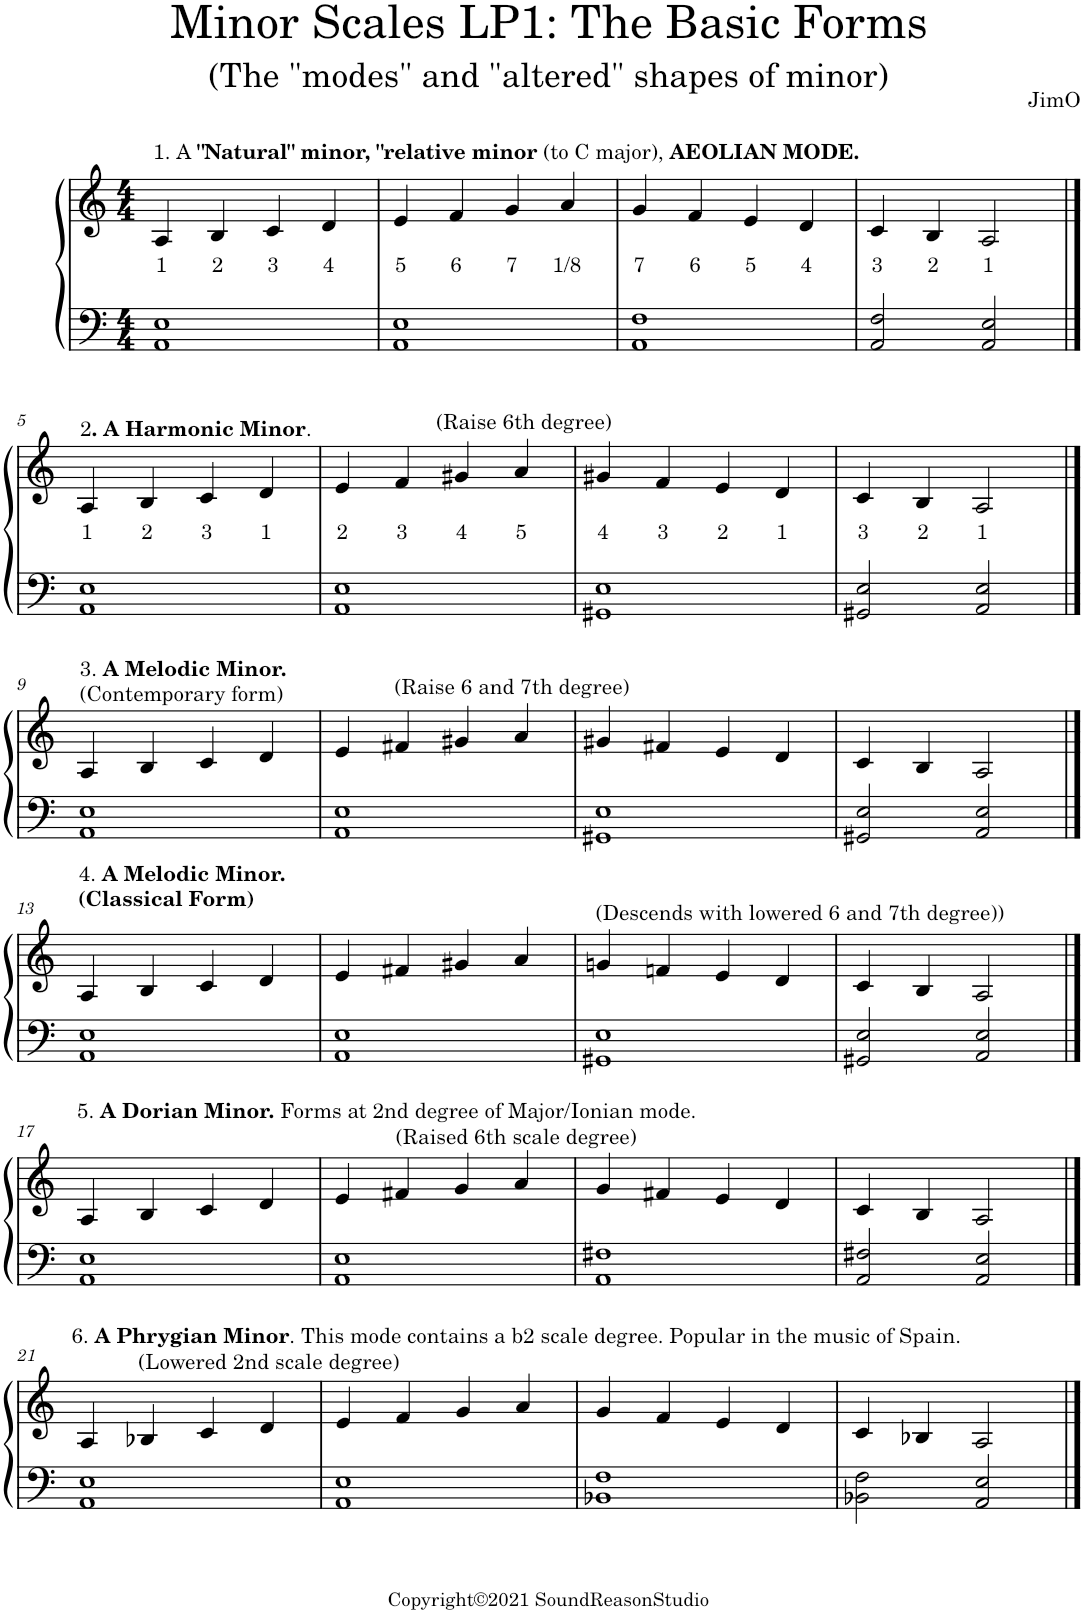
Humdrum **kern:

**kern	**kern	**text
*part1	*part1	*part1
*staff2	*staff1	*staff1
*I"Piano	*	*
*I'Pno.	*	*
*clefF4	*clefG2	*
*k[]	*k[]	*
*M4/4	*M4/4	*
=1	=1	=1
!	!LO:TX:a:t=1. A	!
!	!LO:TX:a:B:t="Natural" minor, "relative minor	!
!	!LO:TX:a:t=(to C major),	!
!	!LO:TX:a:B:t=AEOLIAN MODE.	!
!	!	!LO:LY:b
1AA 1E	4A/	1
!	!	!LO:LY:b
.	4B/	2
!	!	!LO:LY:b
.	4c/	3
!	!	!LO:LY:b
.	4d/	4
=2	=2	=2
!	!	!LO:LY:b
1AA 1E	4e/	5
!	!	!LO:LY:b
.	4f/	6
!	!	!LO:LY:b
.	4g/	7
!	!	!LO:LY:b
.	4a/	1/8
=3	=3	=3
!	!	!LO:LY:b
1AA 1F	4g/	7
!	!	!LO:LY:b
.	4f/	6
!	!	!LO:LY:b
.	4e/	5
!	!	!LO:LY:b
.	4d/	4
=4	=4	=4
!	!	!LO:LY:b
2AA/ 2F/	4c/	3
!	!	!LO:LY:b
.	4B/	2
!	!	!LO:LY:b
2AA/ 2E/	2A/	1
!!LO:LB:g=z
==5	==5	==5
!	!LO:TX:a:t=2	!
!	!LO:TX:a:B:t=. A Harmonic Minor	!
!	!LO:TX:a:t=.	!
!	!	!LO:LY:b
1AA 1E	4A/	1
!	!	!LO:LY:b
.	4B/	2
!	!	!LO:LY:b
.	4c/	3
!	!	!LO:LY:b
.	4d/	1
=6	=6	=6
!	!	!LO:LY:b
1AA 1E	4e/	2
!	!	!LO:LY:b
.	4f/	3
!	!LO:TX:a:t=(Raise 6th degree)	!
!	!	!LO:LY:b
.	4g#X/	4
!	!	!LO:LY:b
.	4a/	5
=7	=7	=7
!	!	!LO:LY:b
1GG#X 1E	4g#X/	4
!	!	!LO:LY:b
.	4f/	3
!	!	!LO:LY:b
.	4e/	2
!	!	!LO:LY:b
.	4d/	1
=8	=8	=8
!	!	!LO:LY:b
2GG#X/ 2E/	4c/	3
!	!	!LO:LY:b
.	4B/	2
!	!	!LO:LY:b
2AA/ 2E/	2A/	1
!!LO:LB:g=z
==9	==9	==9
!	!LO:TX:a:t=3.	!
!	!LO:TX:a:B:t=A Melodic Minor.	!
!	!LO:TX:a:t=(Contemporary form)	!
1AA 1E	4A/	.
.	4B/	.
.	4c/	.
.	4d/	.
=10	=10	=10
1AA 1E	4e/	.
!	!LO:TX:a:t=(Raise 6 and 7th degree)	!
.	4f#X/	.
.	4g#X/	.
.	4a/	.
=11	=11	=11
1GG#X 1E	4g#X/	.
.	4f#X/	.
.	4e/	.
.	4d/	.
=12	=12	=12
2GG#X/ 2E/	4c/	.
.	4B/	.
2AA/ 2E/	2A/	.
!!LO:LB:g=z
==13	==13	==13
!	!LO:TX:a:t=4.	!
!	!LO:TX:a:B:t=A Melodic Minor.	!
!	!LO:TX:a:t=(Classical Form)	!
1AA 1E	4A/	.
.	4B/	.
.	4c/	.
.	4d/	.
=14	=14	=14
1AA 1E	4e/	.
.	4f#X/	.
.	4g#X/	.
.	4a/	.
=15	=15	=15
!	!LO:TX:a:t=(Descends with lowered 6 and 7th degree))	!
1GG#X 1E	4gn/	.
.	4fn/	.
.	4e/	.
.	4d/	.
=16	=16	=16
2GG#X/ 2E/	4c/	.
.	4B/	.
2AA/ 2E/	2A/	.
!!LO:LB:g=z
==17	==17	==17
!	!LO:TX:a:t=5.	!
!	!LO:TX:a:B:t=A Dorian Minor.	!
!	!LO:TX:a:t=Forms at 2nd degree of Major/Ionian mode.	!
1AA 1E	4A/	.
.	4B/	.
.	4c/	.
.	4d/	.
=18	=18	=18
1AA 1E	4e/	.
!	!LO:TX:a:t=(Raised 6th scale degree)	!
.	4f#X/	.
.	4g/	.
.	4a/	.
=19	=19	=19
1AA 1F#X	4g/	.
.	4f#X/	.
.	4e/	.
.	4d/	.
=20	=20	=20
2AA/ 2F#X/	4c/	.
.	4B/	.
2AA/ 2E/	2A/	.
!!LO:LB:g=z
==21	==21	==21
!	!LO:TX:a:t=6.	!
!	!LO:TX:a:B:t=A Phrygian Minor	!
!	!LO:TX:a:t=. This mode contains a b2 scale degree. Popular in the music of Spain.	!
1AA 1E	4A/	.
!	!LO:TX:a:t=(Lowered 2nd scale degree)	!
.	4B-X/	.
.	4c/	.
.	4d/	.
=22	=22	=22
1AA 1E	4e/	.
.	4f/	.
.	4g/	.
.	4a/	.
=23	=23	=23
1BB-X 1F	4g/	.
.	4f/	.
.	4e/	.
.	4d/	.
=24	=24	=24
2BB-X\ 2F\	4c/	.
.	4B-X/	.
2AA/ 2E/	2A/	.
==	==	==
*-	*-	*-
